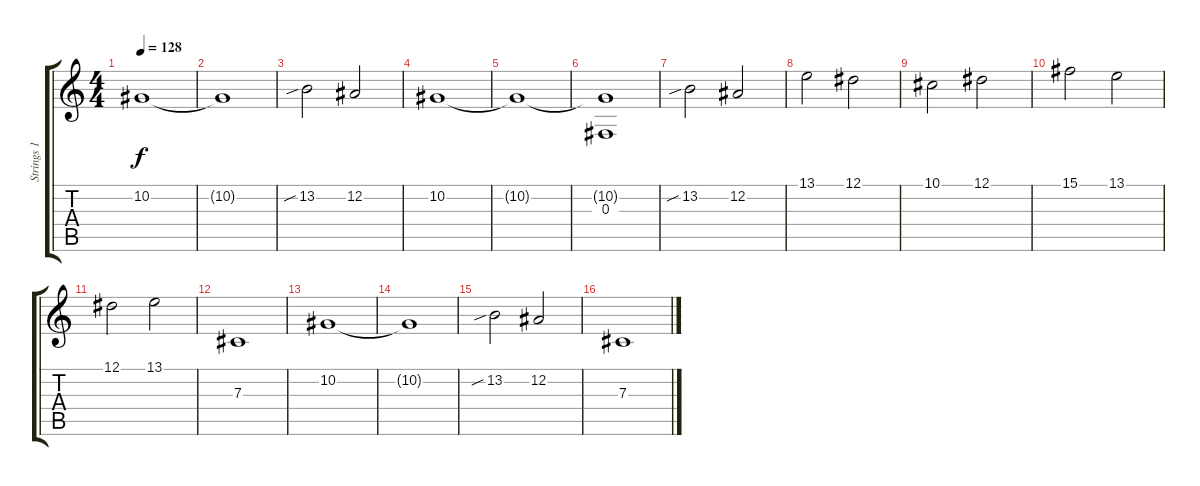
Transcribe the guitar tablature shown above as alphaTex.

\track ("Strings 1" "Strings 1") {instrument stringensemble1}
\staff {score tabs}
\tuning (Eb4 Bb3 Gb3 Db3 Ab2 Eb2) {hide}
\ts (4 4)
\tempo 128
\clef g2
\ks c
10.2.1{dy f} |
10.2{t}.1 |
13.2{sib}.2 12.2.2 |
10.2.1 |
10.2{t}.1 |
(10.2{t} 0.3).1 |
13.2{sib}.2 12.2.2 |
13.1.2 12.1.2 |
10.1.2 12.1.2 |
15.1.2 13.1.2 |
12.1.2 13.1.2 |
7.3.1 |
10.2.1 |
10.2{t}.1 |
13.2{sib}.2 12.2.2 |
\section ("" "")
7.3.1{volume 13}
